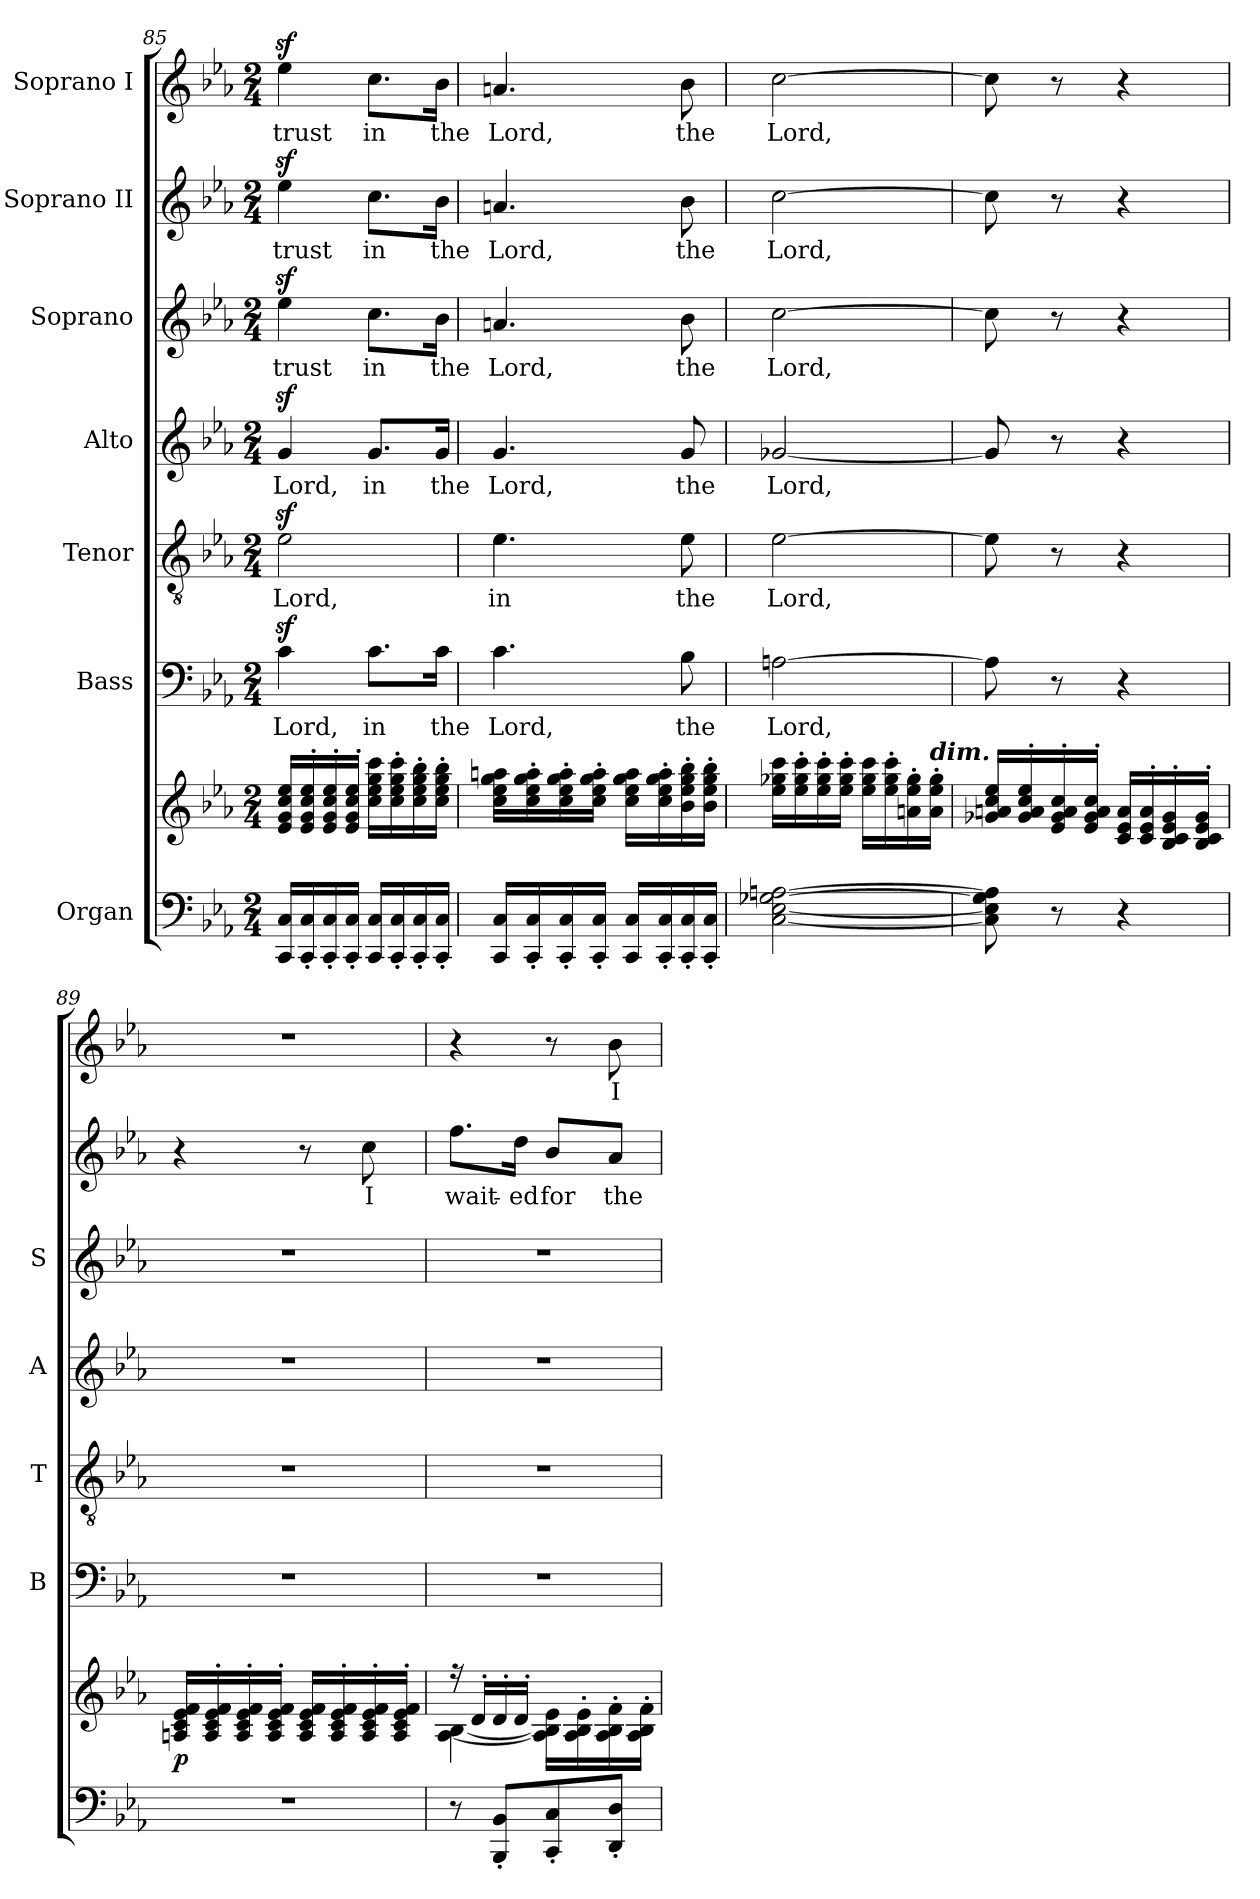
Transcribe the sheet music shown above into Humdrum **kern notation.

**kern	**kern	**dynam	**kern	**text	**kern	**text	**kern	**text	**kern	**text	**kern	**text	**kern	**text
*part7	*part7	*part7	*part6	*part6	*part5	*part5	*part4	*part4	*part3	*part3	*part2	*part2	*part1	*part1
*staff8	*staff7	*staff7/8	*staff6	*staff6	*staff5	*staff5	*staff4	*staff4	*staff3	*staff3	*staff2	*staff2	*staff1	*staff1
*I"Organ	*	*	*I"Bass	*	*I"Tenor	*	*I"Alto	*	*I"Soprano	*	*I"Soprano II	*	*I"Soprano I	*
*	*	*	*I'B	*	*I'T	*	*I'A	*	*I'S	*	*	*	*	*
!!LO:PB:g=z
*clefF4	*clefG2	*	*clefF4	*	*clefGv2	*	*clefG2	*	*clefG2	*	*clefG2	*	*clefG2	*
*k[b-e-a-]	*k[b-e-a-]	*	*k[b-e-a-]	*	*k[b-e-a-]	*	*k[b-e-a-]	*	*k[b-e-a-]	*	*k[b-e-a-]	*	*k[b-e-a-]	*
*E-:	*E-:	*	*E-:	*	*E-:	*	*E-:	*	*E-:	*	*E-:	*	*E-:	*
*M2/4	*M2/4	*	*M2/4	*	*M2/4	*	*M2/4	*	*M2/4	*	*M2/4	*	*M2/4	*
=85	=85	=85	=85	=85	=85	=85	=85	=85	=85	=85	=85	=85	=85	=85
*	*^	*	*	*	*	*	*	*	*	*	*	*	*	*
!	!	!	!	!	!LO:LY:b	!	!LO:LY:b	!	!LO:LY:b	!	!LO:LY:b	!	!LO:LY:b	!	!LO:LY:b
16CC/ 16C/LL	16e-/ 16g/ 16cc/ 16ee-/LL	2ryy	.	4cz<\	Lord,	2e-z<\	Lord,	4gz</	Lord,	4ee-z<\	trust	4ee-z<\	trust	4ee-z<\	trust
16CC/' 16C/'	16e-/' 16g/' 16cc/' 16ee-/'	.	.	.	.	.	.	.	.	.	.	.	.	.	.
16CC/' 16C/'	16e-/' 16g/' 16cc/' 16ee-/'	.	.	.	.	.	.	.	.	.	.	.	.	.	.
16CC/' 16C/'JJ	16e-/' 16g/' 16cc/' 16ee-/'JJ	.	.	.	.	.	.	.	.	.	.	.	.	.	.
!	!	!	!	!	!LO:LY:b	!	!	!	!LO:LY:b	!	!LO:LY:b	!	!LO:LY:b	!	!LO:LY:b
16CC/ 16C/LL	16cc\ 16ee-\ 16gg\ 16ccc\LL	.	.	8.c\L	in	.	.	8.g/L	in	8.cc\L	in	8.cc\L	in	8.cc\L	in
16CC/' 16C/'	16cc\' 16ee-\' 16gg\' 16ccc\'	.	.	.	.	.	.	.	.	.	.	.	.	.	.
16CC/' 16C/'	16cc\' 16ee-\' 16gg\' 16bb-\'	.	.	.	.	.	.	.	.	.	.	.	.	.	.
!	!	!	!	!	!LO:LY:b	!	!	!	!LO:LY:b	!	!LO:LY:b	!	!LO:LY:b	!	!LO:LY:b
16CC/' 16C/'JJ	16cc\' 16ee-\' 16gg\' 16bb-\'JJ	.	.	16c\Jk	the	.	.	16g/Jk	the	16b-\Jk	the	16b-\Jk	the	16b-\Jk	the
=86	=86	=86	=86	=86	=86	=86	=86	=86	=86	=86	=86	=86	=86	=86	=86
!	!	!	!	!	!LO:LY:b	!	!LO:LY:b	!	!LO:LY:b	!	!LO:LY:b	!	!LO:LY:b	!	!LO:LY:b
16CC/ 16C/LL	16cc\ 16ee-\ 16gg\ 16aan\LL	2ryy	.	4.c\	Lord,	4.e-\	in	4.g/	Lord,	4.an/	Lord,	4.an/	Lord,	4.an/	Lord,
16CC/' 16C/'	16cc\' 16ee-\' 16gg\' 16aa\'	.	.	.	.	.	.	.	.	.	.	.	.	.	.
16CC/' 16C/'	16cc\' 16ee-\' 16gg\' 16aa\'	.	.	.	.	.	.	.	.	.	.	.	.	.	.
16CC/' 16C/'JJ	16cc\' 16ee-\' 16gg\' 16aa\'JJ	.	.	.	.	.	.	.	.	.	.	.	.	.	.
16CC/ 16C/LL	16cc\ 16ee-\ 16gg\ 16aa\LL	.	.	.	.	.	.	.	.	.	.	.	.	.	.
16CC/' 16C/'	16cc\' 16ee-\' 16gg\' 16aa\'	.	.	.	.	.	.	.	.	.	.	.	.	.	.
!	!	!	!	!	!LO:LY:b	!	!LO:LY:b	!	!LO:LY:b	!	!LO:LY:b	!	!LO:LY:b	!	!LO:LY:b
16CC/' 16C/'	16b-\' 16ee-\' 16gg\' 16bb-\'	.	.	8B-\	the	8e-\	the	8g/	the	8b-\	the	8b-\	the	8b-\	the
16CC/' 16C/'JJ	16b-\' 16ee-\' 16gg\' 16bb-\'JJ	.	.	.	.	.	.	.	.	.	.	.	.	.	.
=87	=87	=87	=87	=87	=87	=87	=87	=87	=87	=87	=87	=87	=87	=87	=87
!	!	!	!	!	!LO:LY:b	!	!LO:LY:b	!	!LO:LY:b	!	!LO:LY:b	!	!LO:LY:b	!	!LO:LY:b
[2C\ [2E-\ [2G-X\ [2An\	16ee-\ 16gg-X\ 16ccc\LL	2ryy	.	[2An\	Lord,	[2e-\	Lord,	[2g-X/	Lord,	[2cc\	Lord,	[2cc\	Lord,	[2cc\	Lord,
.	16ee-\' 16gg-\' 16ccc\'	.	.	.	.	.	.	.	.	.	.	.	.	.	.
.	16ee-\' 16gg-\' 16ccc\'	.	.	.	.	.	.	.	.	.	.	.	.	.	.
.	16ee-\' 16gg-\' 16ccc\'JJ	.	.	.	.	.	.	.	.	.	.	.	.	.	.
.	16ee-\ 16gg-\ 16ccc\LL	.	.	.	.	.	.	.	.	.	.	.	.	.	.
.	16ee-\' 16gg-\' 16ccc\'	.	.	.	.	.	.	.	.	.	.	.	.	.	.
.	16an\' 16ee-\' 16gg-\'	.	.	.	.	.	.	.	.	.	.	.	.	.	.
!	!LO:TX:a:Bi:t=dim.	!	!	!	!	!	!	!	!	!	!	!	!	!	!
.	16a\' 16ee-\' 16gg-\'JJ	.	.	.	.	.	.	.	.	.	.	.	.	.	.
=88	=88	=88	=88	=88	=88	=88	=88	=88	=88	=88	=88	=88	=88	=88	=88
8C\] 8E-\] 8G-\] 8A\]	16g-X/ 16an/ 16cc/ 16ee-/LL	2ryy	.	8A\]	.	8e-\]	.	8g-/]	.	8cc\]	.	8cc\]	.	8cc\]	.
.	16g-/' 16a/' 16cc/' 16ee-/'	.	.	.	.	.	.	.	.	.	.	.	.	.	.
8r	16e-/' 16g-/' 16a/' 16cc/'	.	.	8r	.	8r	.	8r	.	8r	.	8r	.	8r	.
.	16e-/' 16g-/' 16a/' 16cc/'JJ	.	.	.	.	.	.	.	.	.	.	.	.	.	.
4r	16c/ 16e-/ 16a/LL	.	.	4r	.	4r	.	4r	.	4r	.	4r	.	4r	.
.	16c/' 16e-/' 16a/'	.	.	.	.	.	.	.	.	.	.	.	.	.	.
.	16B-/' 16c/' 16e-/' 16g-/'	.	.	.	.	.	.	.	.	.	.	.	.	.	.
.	16B-/' 16c/' 16e-/' 16g-/'JJ	.	.	.	.	.	.	.	.	.	.	.	.	.	.
!!LO:PB:g=z
=89	=89	=89	=89	=89	=89	=89	=89	=89	=89	=89	=89	=89	=89	=89	=89
!	!	!	!LO:DY:b	!	!	!	!	!	!	!	!	!	!	!	!
2r	16An/ 16c/ 16e-/ 16f/LL	2ryy	p	2r	.	2r	.	2r	.	2r	.	4r	.	2r	.
.	16A/' 16c/' 16e-/' 16f/'	.	.	.	.	.	.	.	.	.	.	.	.	.	.
.	16A/' 16c/' 16e-/' 16f/'	.	.	.	.	.	.	.	.	.	.	.	.	.	.
.	16A/' 16c/' 16e-/' 16f/'JJ	.	.	.	.	.	.	.	.	.	.	.	.	.	.
.	16A/ 16c/ 16e-/ 16f/LL	.	.	.	.	.	.	.	.	.	.	8r	.	.	.
.	16A/' 16c/' 16e-/' 16f/'	.	.	.	.	.	.	.	.	.	.	.	.	.	.
!	!	!	!	!	!	!	!	!	!	!	!	!	!LO:LY:b	!	!
.	16A/' 16c/' 16e-/' 16f/'	.	.	.	.	.	.	.	.	.	.	8cc\	I	.	.
.	16A/' 16c/' 16e-/' 16f/'JJ	.	.	.	.	.	.	.	.	.	.	.	.	.	.
=90	=90	=90	=90	=90	=90	=90	=90	=90	=90	=90	=90	=90	=90	=90	=90
!	!	!	!	!	!	!	!	!	!	!	!	!	!LO:LY:b	!	!
8r	16r	[4A-i\ [4B-\	.	2r	.	2r	.	2r	.	2r	.	8.ff\L	wait-	4r	.
.	16d'/LL	.	.	.	.	.	.	.	.	.	.	.	.	.	.
8BBB-/' 8BB-/'L	16d'/	.	.	.	.	.	.	.	.	.	.	.	.	.	.
!	!	!	!	!	!	!	!	!	!	!	!	!	!LO:LY:b	!	!
.	16d'/JJ	.	.	.	.	.	.	.	.	.	.	16dd\Jk	-ed	.	.
!	!	!	!	!	!	!	!	!	!	!	!	!	!LO:LY:b	!	!
8CC/' 8C/'	4ryy	16A-\] 16B-\] 16e-\LL	.	.	.	.	.	.	.	.	.	8b-/L	for	8r	.
.	.	16A-\' 16B-\' 16e-\'	.	.	.	.	.	.	.	.	.	.	.	.	.
!	!	!	!	!	!	!	!	!	!	!	!	!	!LO:LY:b	!	!LO:LY:b
8DD/' 8D/'J	.	16A-\' 16B-\' 16f\'	.	.	.	.	.	.	.	.	.	8a-/J	the	8b-\	I
.	.	16A-\' 16B-\' 16f\'JJ	.	.	.	.	.	.	.	.	.	.	.	.	.
*	*v	*v	*	*	*	*	*	*	*	*	*	*	*	*	*
=	=	=	=	=	=	=	=	=	=	=	=	=	=	=
*-	*-	*-	*-	*-	*-	*-	*-	*-	*-	*-	*-	*-	*-	*-
